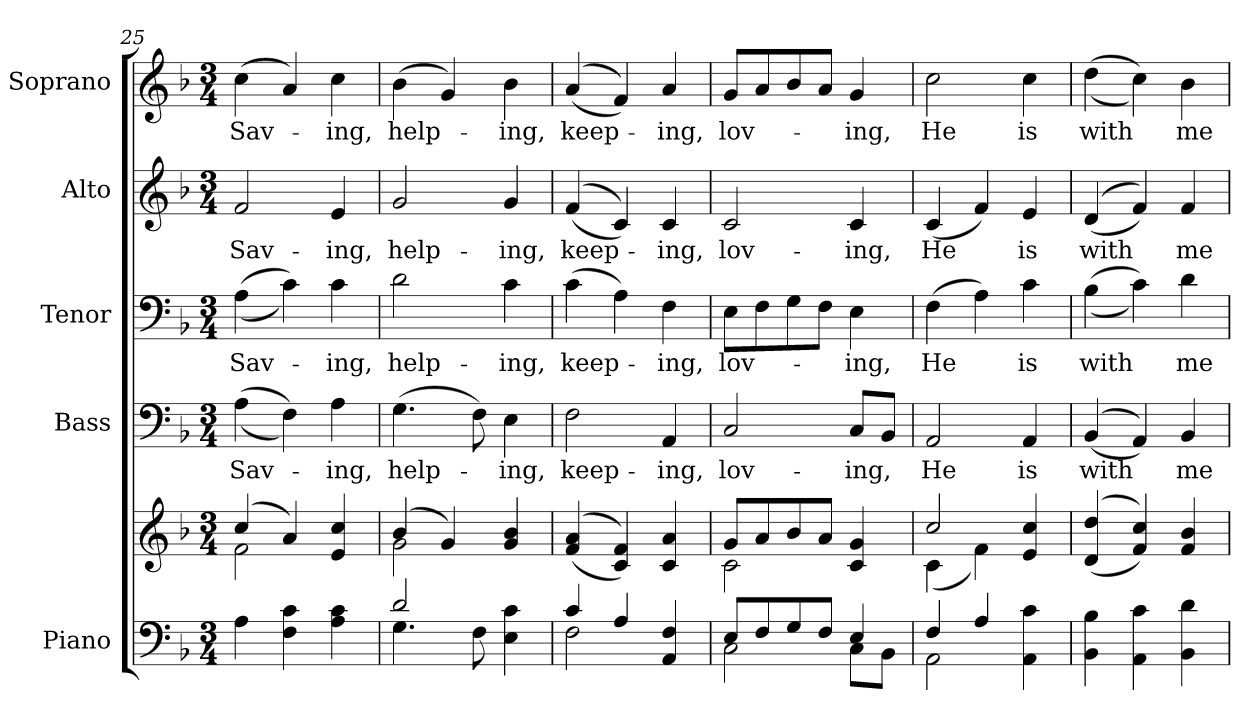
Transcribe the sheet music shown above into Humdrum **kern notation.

**kern	**kern	**kern	**text	**kern	**text	**kern	**text	**kern	**text
*part5	*part5	*part4	*part4	*part3	*part3	*part2	*part2	*part1	*part1
*staff6	*staff5	*staff4	*staff4	*staff3	*staff3	*staff2	*staff2	*staff1	*staff1
*I"Piano	*	*I"Bass	*	*I"Tenor	*	*I"Alto	*	*I"Soprano	*
*I'Pno.	*	*I'B.	*	*I'T.	*	*I'A.	*	*I'S.	*
!!LO:PB:g=z
*clefF4	*clefG2	*clefF4	*	*clefF4	*	*clefG2	*	*clefG2	*
*k[b-]	*k[b-]	*k[b-]	*	*k[b-]	*	*k[b-]	*	*k[b-]	*
*F:	*F:	*F:	*	*F:	*	*F:	*	*F:	*
*M3/4	*M3/4	*M3/4	*	*M3/4	*	*M3/4	*	*M3/4	*
=25	=25	=25	=25	=25	=25	=25	=25	=25	=25
*	*^	*	*	*	*	*	*	*	*
!	!	!	!	!LO:LY:b:color=#000000	!	!	!	!	!	!
!	!	!	!	!	!	!LO:LY:b:color=#000000	!	!	!	!
!	!	!	!	!	!	!	!	!LO:LY:b:color=#000000	!	!
!	!	!	!	!	!	!	!	!	!	!LO:LY:b:color=#000000
4Ai\	(4cci/	2fi\	((4Ai\	Sav-	((4Ai\	Sav-	2fi/	Sav-	(4cci\	Sav-
4Fi\ 4ci	4ai/)	.	4Fi\))	.	4ci\))	.	.	.	4ai/)	.
!	!	!	!	!LO:LY:b:color=#000000	!	!	!	!	!	!
!	!	!	!	!	!	!LO:LY:b:color=#000000	!	!	!	!
!	!	!	!	!	!	!	!	!LO:LY:b:color=#000000	!	!
!	!	!	!	!	!	!	!	!	!	!LO:LY:b:color=#000000
4Ai\ 4ci	4ei/ 4cci	4ryy	4Ai\	-ing,	4ci\	-ing,	4ei/	-ing,	4cci\	-ing,
=26	=26	=26	=26	=26	=26	=26	=26	=26	=26	=26
*^	*	*	*	*	*	*	*	*	*	*
!	!	!	!	!	!LO:LY:b:color=#000000	!	!	!	!	!	!
!	!	!	!	!	!	!	!LO:LY:b:color=#000000	!	!	!	!
!	!	!	!	!	!	!	!	!	!LO:LY:b:color=#000000	!	!
!	!	!	!	!	!	!	!	!	!	!	!LO:LY:b:color=#000000
2di/	4.Gi\	(4b-i/	2gi\	(4.Gi\	help-	2di\	help-	2gi/	help-	(4b-i\	help-
.	.	4gi/)	.	.	.	.	.	.	.	4gi/)	.
.	8Fi\	.	.	8Fi\)	.	.	.	.	.	.	.
!	!	!	!	!	!LO:LY:b:color=#000000	!	!	!	!	!	!
!	!	!	!	!	!	!	!LO:LY:b:color=#000000	!	!	!	!
!	!	!	!	!	!	!	!	!	!LO:LY:b:color=#000000	!	!
!	!	!	!	!	!	!	!	!	!	!	!LO:LY:b:color=#000000
4Ei\ 4ci	4ryy	4gi/ 4b-i	4ryy	4Ei\	-ing,	4ci\	-ing,	4gi/	-ing,	4b-i\	-ing,
*	*	*v	*v	*	*	*	*	*	*	*	*
=27	=27	=27	=27	=27	=27	=27	=27	=27	=27	=27
*	*	*^	*	*	*	*	*	*	*	*
!	!	!	!	!	!LO:LY:b:color=#000000	!	!	!	!	!	!
*	*	*v	*v	*	*	*	*	*	*	*	*
*	*	*^	*	*	*	*	*	*	*	*
!	!	!	!	!	!	!	!LO:LY:b:color=#000000	!	!	!	!
*	*	*v	*v	*	*	*	*	*	*	*	*
*	*	*^	*	*	*	*	*	*	*	*
!	!	!	!	!	!	!	!	!	!LO:LY:b:color=#000000	!	!
*	*	*v	*v	*	*	*	*	*	*	*	*
*	*	*^	*	*	*	*	*	*	*	*
!	!	!	!	!	!	!	!	!	!	!	!LO:LY:b:color=#000000
*	*	*v	*v	*	*	*	*	*	*	*	*
4ci/	2Fi\	((4fi/ 4ai	2Fi\	keep-	(4ci\	keep-	((4fi/	keep-	((4ai/	keep-
4Ai/	.	4ci/ 4fi))	.	.	4Ai\)	.	4ci/))	.	4fi/))	.
!	!	!	!	!LO:LY:b:color=#000000	!	!	!	!	!	!
!	!	!	!	!	!	!LO:LY:b:color=#000000	!	!	!	!
!	!	!	!	!	!	!	!	!LO:LY:b:color=#000000	!	!
!	!	!	!	!	!	!	!	!	!	!LO:LY:b:color=#000000
4AAi/ 4Fi	4ryy	4ci/ 4ai	4AAi/	-ing,	4Fi\	-ing,	4ci/	-ing,	4ai/	-ing,
=28	=28	=28	=28	=28	=28	=28	=28	=28	=28	=28
*	*	*^	*	*	*	*	*	*	*	*
!	!	!	!	!	!LO:LY:b:color=#000000	!	!	!	!	!	!
!	!	!	!	!	!	!	!LO:LY:b:color=#000000	!	!	!	!
!	!	!	!	!	!	!	!	!	!LO:LY:b:color=#000000	!	!
!	!	!	!	!	!	!	!	!	!	!	!LO:LY:b:color=#000000
8Ei/L	2Ci\	8gi/L	2ci\	2Ci/	lov-	8Ei\L	lov-	2ci/	lov-	8gi/L	lov-
8Fi/	.	8ai/	.	.	.	8Fi\	.	.	.	8ai/	.
8Gi/	.	8b-i/	.	.	.	8Gi\	.	.	.	8b-i/	.
8Fi/J	.	8ai/J	.	.	.	8Fi\J	.	.	.	8ai/J	.
!	!	!	!	!	!LO:LY:b:color=#000000	!	!	!	!	!	!
!	!	!	!	!	!	!	!LO:LY:b:color=#000000	!	!	!	!
!	!	!	!	!	!	!	!	!	!LO:LY:b:color=#000000	!	!
!	!	!	!	!	!	!	!	!	!	!	!LO:LY:b:color=#000000
4Ei/	8Ci\L	4ci/ 4gi	4ryy	8Ci/L	-ing,	4Ei\	-ing,	4ci/	-ing,	4gi/	-ing,
.	8BB-i\J	.	.	8BB-i/J	.	.	.	.	.	.	.
!!LO:PB:g=z
=29	=29	=29	=29	=29	=29	=29	=29	=29	=29	=29	=29
!	!	!	!	!	!LO:LY:b:color=#000000	!	!	!	!	!	!
!	!	!	!	!	!	!	!LO:LY:b:color=#000000	!	!	!	!
!	!	!	!	!	!	!	!	!	!LO:LY:b:color=#000000	!	!
!	!	!	!	!	!	!	!	!	!	!	!LO:LY:b:color=#000000
4Fi/	2AAi\	2cci/	(4ci\	2AAi/	He	(4Fi\	He	(4ci/	He	2cci\	He
4Ai/	.	.	4fi\)	.	.	4Ai\)	.	4fi/)	.	.	.
!	!	!	!	!	!LO:LY:b:color=#000000	!	!	!	!	!	!
!	!	!	!	!	!	!	!LO:LY:b:color=#000000	!	!	!	!
!	!	!	!	!	!	!	!	!	!LO:LY:b:color=#000000	!	!
!	!	!	!	!	!	!	!	!	!	!	!LO:LY:b:color=#000000
4AAi\ 4ci	4ryy	4ei/ 4cci	4ryy	4AAi/	is	4ci\	is	4ei/	is	4cci\	is
*v	*v	*	*	*	*	*	*	*	*	*	*
*	*v	*v	*	*	*	*	*	*	*	*
=30	=30	=30	=30	=30	=30	=30	=30	=30	=30
*^	*^	*	*	*	*	*	*	*	*
!	!	!	!	!	!LO:LY:b:color=#000000	!	!	!	!	!	!
*v	*v	*	*	*	*	*	*	*	*	*	*
*	*v	*v	*	*	*	*	*	*	*	*
*^	*^	*	*	*	*	*	*	*	*
!	!	!	!	!	!	!	!LO:LY:b:color=#000000	!	!	!	!
*v	*v	*	*	*	*	*	*	*	*	*	*
*	*v	*v	*	*	*	*	*	*	*	*
*^	*^	*	*	*	*	*	*	*	*
!	!	!	!	!	!	!	!	!	!LO:LY:b:color=#000000	!	!
*v	*v	*	*	*	*	*	*	*	*	*	*
*	*v	*v	*	*	*	*	*	*	*	*
*^	*^	*	*	*	*	*	*	*	*
!	!	!	!	!	!	!	!	!	!	!	!LO:LY:b:color=#000000
*v	*v	*	*	*	*	*	*	*	*	*	*
*	*v	*v	*	*	*	*	*	*	*	*
4BB-i\ 4B-i	((4di/ 4ddi	((4BB-i/	with	((4B-i\	with	((4di/	with	((4ddi\	with
4AAi\ 4ci	4fi/ 4cci))	4AAi/))	.	4ci\))	.	4fi/))	.	4cci\))	.
!	!	!	!LO:LY:b:color=#000000	!	!	!	!	!	!
!	!	!	!	!	!LO:LY:b:color=#000000	!	!	!	!
!	!	!	!	!	!	!	!LO:LY:b:color=#000000	!	!
!	!	!	!	!	!	!	!	!	!LO:LY:b:color=#000000
4BB-i\ 4di	4fi/ 4b-i	4BB-i/	me	4di\	me	4fi/	me	4b-i\	me
=	=	=	=	=	=	=	=	=	=
*-	*-	*-	*-	*-	*-	*-	*-	*-	*-
